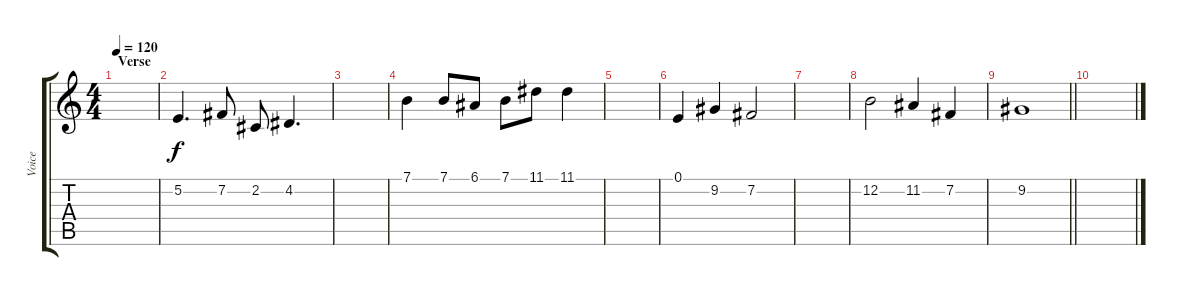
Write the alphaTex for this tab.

\track ("Voice" "Voice") {instrument lead6voice}
\staff {score tabs}
\tuning (E4 B3 G3 D3 A2 E2) {hide}
\ts (4 4)
\section ("" "Verse")
\tempo 120
\clef g2
\ks c
|
5.2.4{d} 7.2.8 2.2.8 4.2.4{d} |
|
7.1.4 7.1.8 6.1.8 7.1.8 11.1.8 11.1.4 |
|
0.1.4 9.2.4 7.2.2 |
|
12.2.2 11.2.4 7.2.4 |
\barLineRight lightlight
9.2.1 |
\section ("" "")
